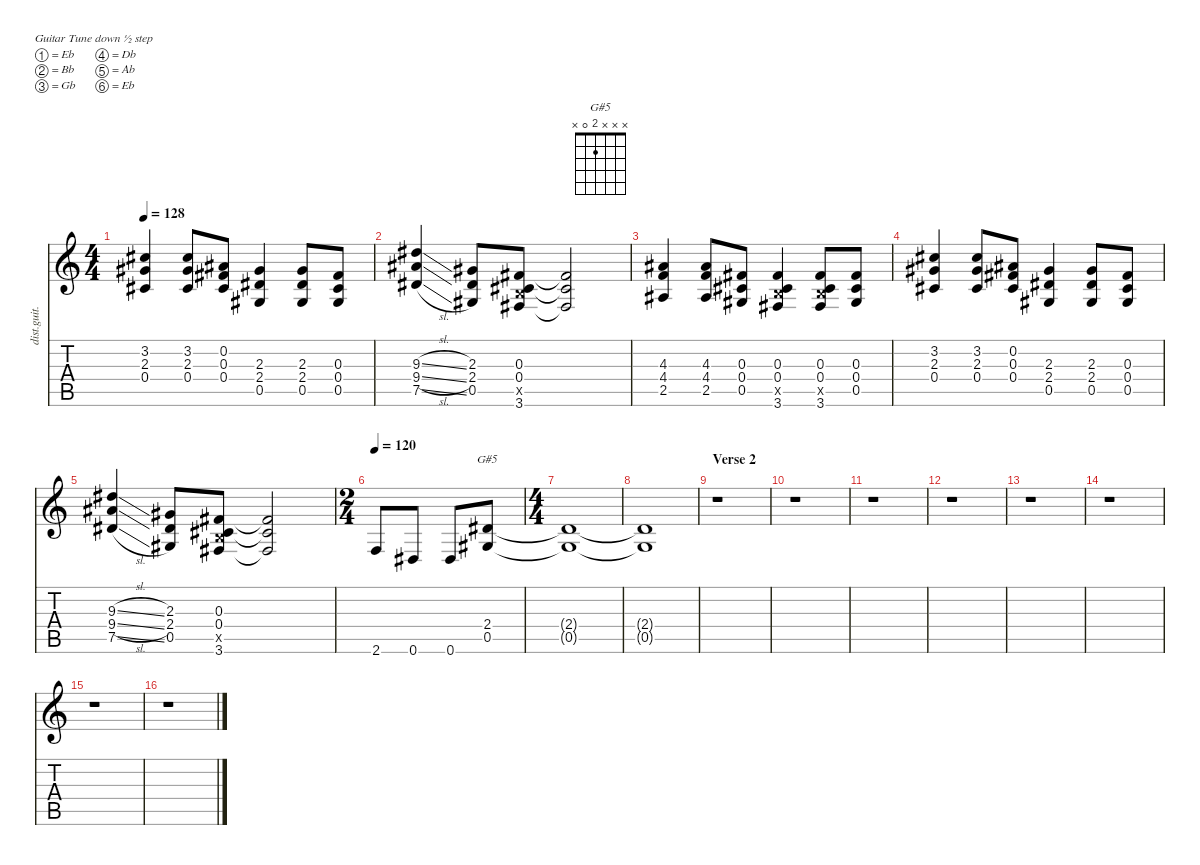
\defaultSystemsLayout 4
\hideDynamics
\bracketExtendMode nobrackets
\otherSystemsTrackNameOrientation horizontal
\track ("Billy Corgan (Distorted Rhythm)" "dist.guit.") {instrument distortionguitar}
\staff {score tabs}
\tuning (Eb4 Bb3 Gb3 Db3 Ab2 Eb2)
\chord ("G#5" x x x 2 0 x)
\ts (4 4)
\tempo 128
\clef g2
\ks c
(3.2{acc #} 2.3{acc #} 0.4{acc #}).4{dy mf beam Up} (3.2{acc #} 2.3{acc #} 0.4{acc #}).8{beam Up} (0.2{acc #} 0.3{acc #} 0.4{acc #}).8{beam Up} (2.3{acc #} 2.4{acc #} 0.5{acc #}).4{beam Up} (2.3{acc #} 2.4{acc #} 0.5{acc #}).8{beam Up} (0.3{acc #} 0.4{acc #} 0.5{acc #}).8{beam Up} |
(9.3{sl acc #} 9.4{sl acc #} 7.5{sl acc #}).4{beam Up} (2.3{acc #} 2.4{acc #} 0.5{acc #}).8{beam Up} (0.3{acc #} 0.4{acc #} 3.5{x} 3.6{acc #}).8{beam Up} (0.3{t acc #} 0.4{t acc #} 3.6{t acc #}).2{beam Up} |
(4.3{acc #} 4.4 2.5{acc #}).4{beam Up} (4.3{acc #} 4.4 2.5{acc #}).8{beam Up} (0.3{acc #} 0.4{acc #} 0.5{acc #}).8{beam Up} (0.3{acc #} 0.4{acc #} 3.5{x} 3.6{acc #}).4{beam Up} (0.3{acc #} 0.4{acc #} 3.5{x} 3.6{acc #}).8{beam Up} (0.3{acc #} 0.4{acc #} 0.5{acc #}).8{beam Up} |
(3.2{acc #} 2.3{acc #} 0.4{acc #}).4{beam Up} (3.2{acc #} 2.3{acc #} 0.4{acc #}).8{beam Up} (0.2{acc #} 0.3{acc #} 0.4{acc #}).8{beam Up} (2.3{acc #} 2.4{acc #} 0.5{acc #}).4{beam Up} (2.3{acc #} 2.4{acc #} 0.5{acc #}).8{beam Up} (0.3{acc #} 0.4{acc #} 0.5{acc #}).8{beam Up} |
(9.3{sl acc #} 9.4{sl acc #} 7.5{sl acc #}).4{beam Up} (2.3{acc #} 2.4{acc #} 0.5{acc #}).8{beam Up} (0.3{acc #} 0.4{acc #} 3.5{x} 3.6{acc #}).8{beam Up} (0.3{t acc #} 0.4{t acc #} 3.6{t acc #}).2{beam Up} |
\ts (2 4)
\beaming (8 2 2 2 2)
\tempo 120
2.6.8{beam Up} 0.6{acc #}.8{beam Up} 0.6{acc #}.8{beam Up} (2.4{acc #} 0.5{acc #}).8{ch "G#5" beam Up} |
\ts (4 4)
\beaming (8 2 2 2 2)
(2.4{t acc #} 0.5{t acc #}).1{beam Up} |
(2.4{t acc #} 0.5{t acc #}).1{beam Up} |
\section ("" "Verse 2")
r.1{beam Down} |
r.1{beam Down} |
r.1{beam Down} |
r.1{beam Down} |
r.1{beam Down} |
r.1{beam Down} |
r.1{beam Down} |
r.1{beam Down}
